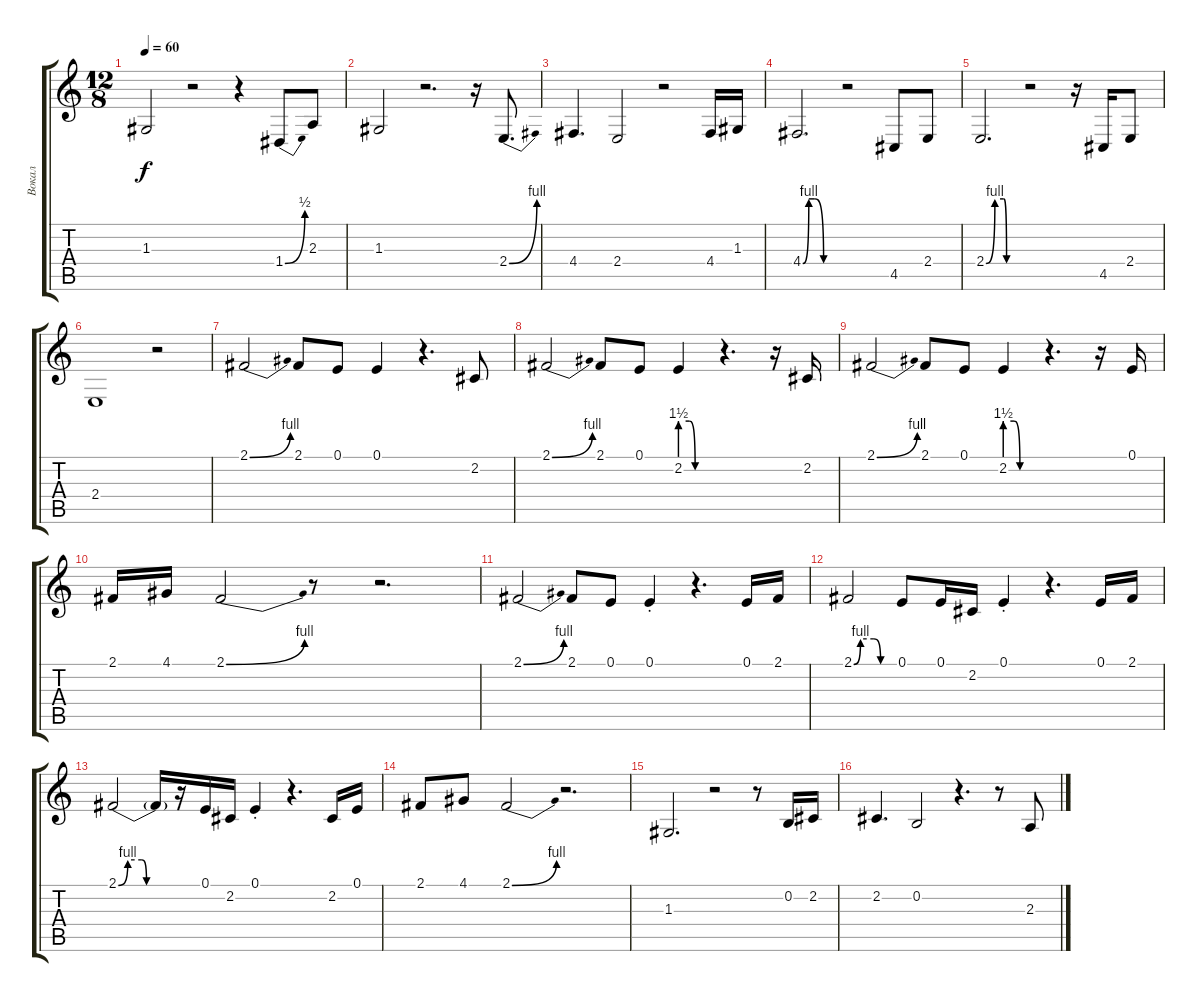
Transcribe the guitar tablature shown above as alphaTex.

\track ("Вокал" "Вокал") {instrument clarinet}
\staff {score tabs}
\tuning (E4 B3 G3 D3 A2 E2) {hide}
\ts (12 8)
\tempo 60
\clef g2
\ks c
1.3.2{dy f} r.2 r.4 1.4{be (bend 0 0 60 2)}.8 2.3.8 |
1.3.2 r.2{d} r.16 2.4{be (bend 0 0 60 4)}.8{d} |
4.4.4{d} 2.4.2 r.2 4.4.16 1.3.16 |
4.4{be (custom 0 0 10 4 20 4 35 0 45 0 60 0)}.2{d} r.2 4.5.8 2.4.8 |
2.4{be (custom 0 0 15 4 30 4 35 0 45 0 60 0)}.2{d} r.2 r.16 4.5.16 2.4.8 |
2.4.1 r.2 |
2.1{be (bend 0 0 60 4)}.2 2.1.8 0.1.8 0.1.4 r.4{d} 2.2.8 |
2.1{be (bend 0 0 60 4)}.2 2.1.8 0.1.8 2.2{be (custom 0 6 15 6 25 0 60 0)}.4 r.4{d} r.16 2.2.16 |
2.1{be (bend 0 0 60 4)}.2 2.1.8 0.1.8 2.2{be (custom 0 6 15 6 25 0 60 0)}.4 r.4{d} r.16 0.1.16 |
2.1.16 4.1.16 2.1{be (bend 0 0 60 4)}.2 r.8 r.2{d} |
2.1{be (bend 0 0 60 4)}.2 2.1.8 0.1.8 0.1{st}.4 r.4{d} 0.1.16 2.1.16 |
2.1{be (custom 0 0 10 4 30 4 40 0 60 0)}.2 0.1.8 0.1.16 2.2.16 0.1{st}.4 r.4{d} 0.1.16 2.1.16 |
2.1{be (custom 0 0 10 4 25 4 30 0 60 0)}.2 2.1{t}.16 r.16 0.1.16 2.2.16 0.1{st}.4 r.4{d} 2.2.16 0.1.16 |
2.1.8 4.1.8 2.1{be (bend 0 0 60 4)}.2 r.2{d} |
1.3.2{d} r.2 r.8 0.2.16 2.2.16 |
2.2.4{d} 0.2.2 r.4{d} r.8 2.3.8
